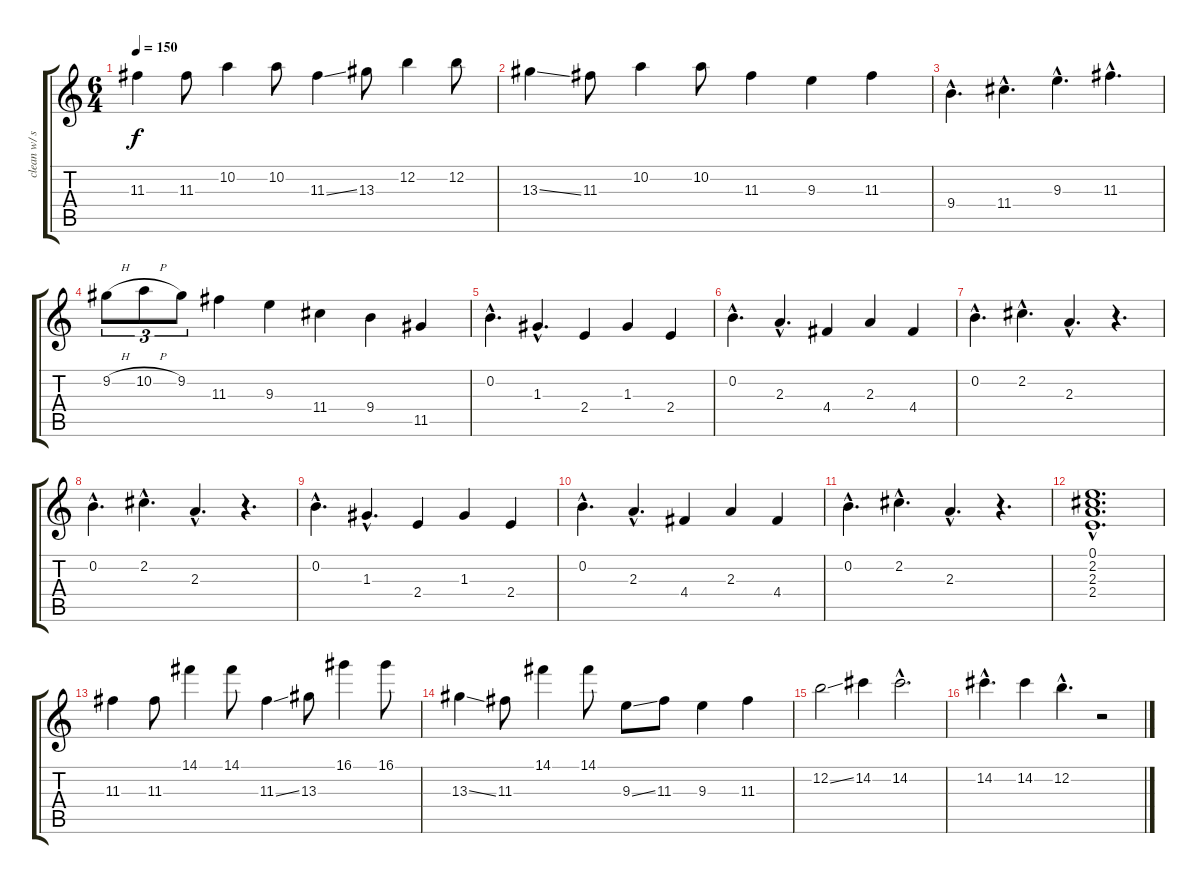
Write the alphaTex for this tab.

\track ("clean w/ space echo reverb" "clean w/ s") {instrument electricguitarjazz}
\staff {score tabs}
\tuning (E4 B3 G3 D3 A2 E2) {hide}
\ts (6 4)
\tempo 150
\clef g2
\ks c
11.3.4{dy f} 11.3.8 10.2.4 10.2.8 11.3{ss}.4 13.3.8 12.2.4 12.2.8 |
13.3{ss}.4 11.3.8 10.2.4 10.2.8 11.3.4 9.3.4 11.3.4 |
9.4{hac}.4{d} 11.4{hac}.4{d} 9.3{hac}.4{d} 11.3{hac}.4{d} |
9.2{h}.8{tu (3 2)} 10.2{h}.8{tu (3 2)} 9.2.8{tu (3 2)} 11.3.4 9.3.4 11.4.4 9.4.4 11.5.4 |
0.2{hac}.4{d} 1.3{hac}.4{d} 2.4.4 1.3.4 2.4.4 |
0.2{hac}.4{d} 2.3{hac}.4{d} 4.4.4 2.3.4 4.4.4 |
0.2{hac}.4{d} 2.2{hac}.4{d} 2.3{hac}.4{d} r.4{d} |
0.2{hac}.4{d} 2.2{hac}.4{d} 2.3{hac}.4{d} r.4{d} |
0.2{hac}.4{d} 1.3{hac}.4{d} 2.4.4 1.3.4 2.4.4 |
0.2{hac}.4{d} 2.3{hac}.4{d} 4.4.4 2.3.4 4.4.4 |
0.2{hac}.4{d} 2.2{hac}.4{d} 2.3{hac}.4{d} r.4{d} |
(0.1{hac} 2.2{hac} 2.3{hac} 2.4{hac}).1{d} |
11.3.4 11.3.8 14.1.4 14.1.8 11.3{ss}.4 13.3.8 16.1.4 16.1.8 |
13.3{ss}.4 11.3.8 14.1.4 14.1.8 9.3{ss}.8 11.3.8 9.3.4 11.3.4 |
12.2{ss}.2 14.2.4 14.2{hac}.2{d} |
14.2{hac}.4{d} 14.2.4 12.2{hac}.4{d} r.2
